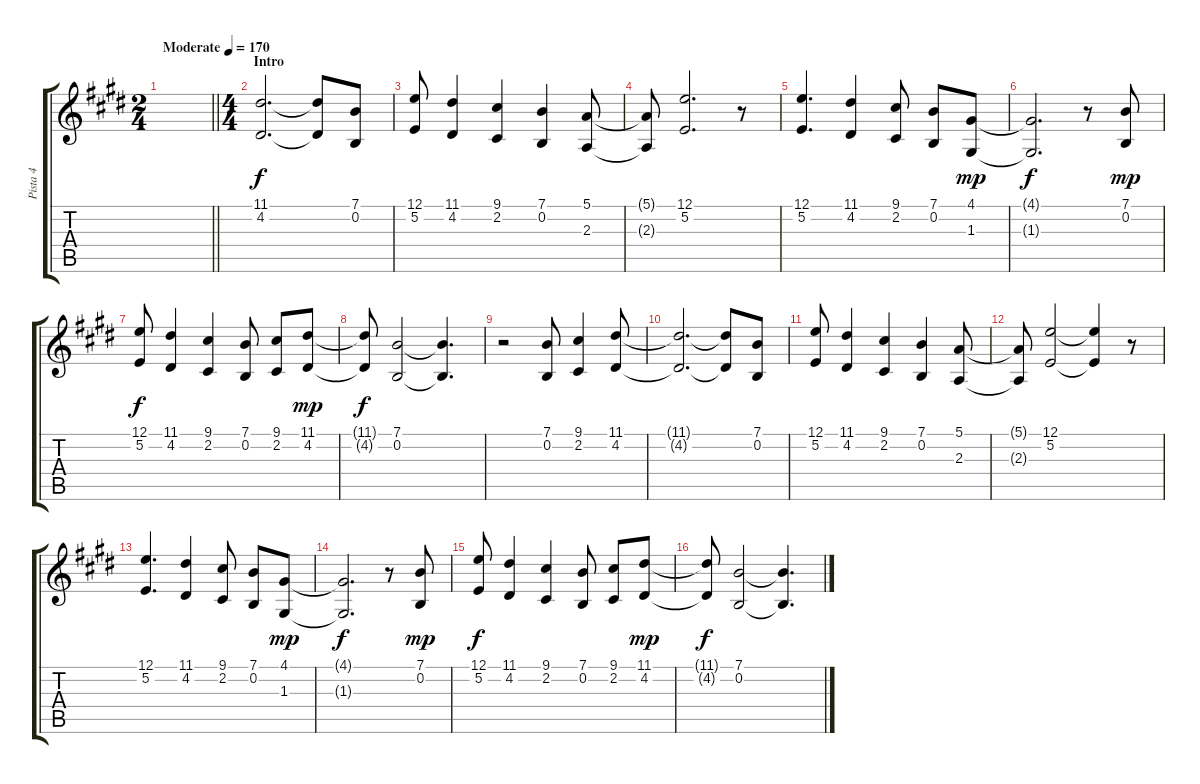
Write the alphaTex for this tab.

\track ("Pista 4" "Pista 4") {instrument brasssection}
\staff {score tabs}
\tuning (E4 B3 G3 D3 A2 E2) {hide}
\ts (2 4)
\tempo (170 "Moderate")
\clef g2
\barLineRight lightlight
\ks e
|
\ts (4 4)
\section ("" "Intro")
(11.1 4.2).2{d} (11.1{t} 4.2{t}).8 (7.1 0.2).8 |
(12.1 5.2).8 (11.1 4.2).4 (9.1 2.2).4 (7.1 0.2).4 (5.1 2.3).8 |
(5.1{t} 2.3{t}).8 (12.1 5.2).2{d} r.8 |
(12.1 5.2).4{d} (11.1 4.2).4 (9.1 2.2).8 (7.1 0.2).8 (4.1 1.3).8{dy mp} |
(4.1{t} 1.3{t}).2{d dy f} r.8 (7.1 0.2).8{dy mp} |
(12.1 5.2).8{dy f} (11.1 4.2).4 (9.1 2.2).4 (7.1 0.2).8 (9.1 2.2).8 (11.1 4.2).8{dy mp} |
(11.1{t} 4.2{t}).8{dy f} (7.1 0.2).2 (7.1{t} 0.2{t}).4{d} |
r.2 (7.1 0.2).8 (9.1 2.2).4 (11.1 4.2).8 |
(11.1{t} 4.2{t}).2{d} (11.1{t} 4.2{t}).8 (7.1 0.2).8 |
(12.1 5.2).8 (11.1 4.2).4 (9.1 2.2).4 (7.1 0.2).4 (5.1 2.3).8 |
(5.1{t} 2.3{t}).8 (12.1 5.2).2 (12.1{t} 5.2{t}).4 r.8 |
(12.1 5.2).4{d} (11.1 4.2).4 (9.1 2.2).8 (7.1 0.2).8 (4.1 1.3).8{dy mp} |
(4.1{t} 1.3{t}).2{d dy f} r.8 (7.1 0.2).8{dy mp} |
(12.1 5.2).8{dy f} (11.1 4.2).4 (9.1 2.2).4 (7.1 0.2).8 (9.1 2.2).8 (11.1 4.2).8{dy mp} |
(11.1{t} 4.2{t}).8{dy f} (7.1 0.2).2 (7.1{t} 0.2{t}).4{d}
